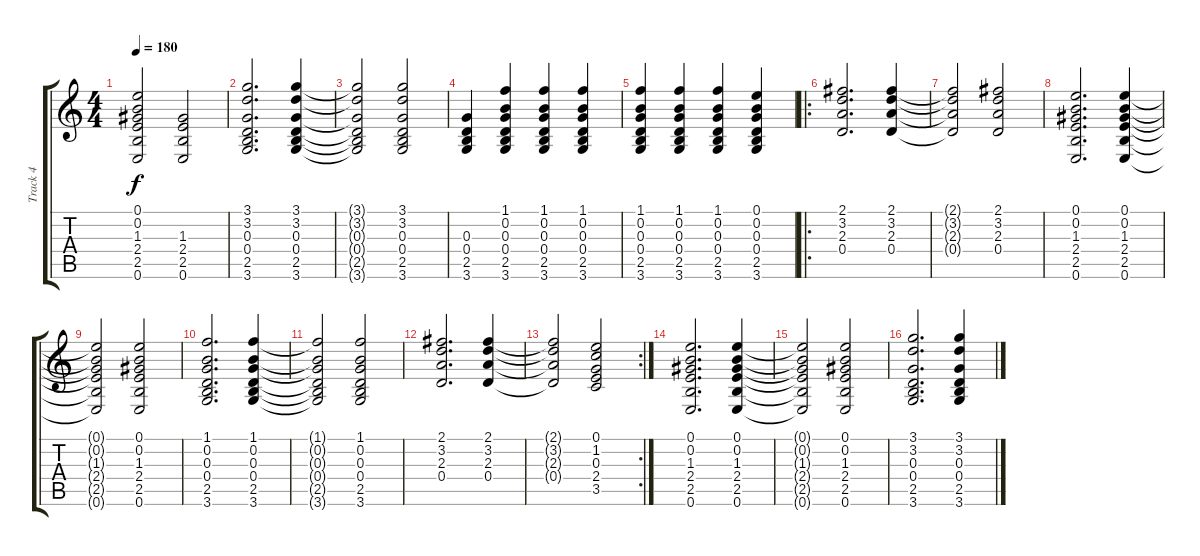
\track ("Track 4" "Track 4") {instrument overdrivenguitar}
\staff {score tabs}
\tuning (E4 B3 G3 D3 A2 E2) {hide}
\ts (4 4)
\tempo 180
\clef g2
\ks c
(0.1{t} 0.2{t} 1.3{t} 2.4{t} 2.5{t} 0.6{t}).2{dy f} (1.3 2.4 2.5 0.6).2 |
(3.1 3.2 0.3 0.4 2.5 3.6).2{d} (3.1 3.2 0.3 0.4 2.5 3.6).4 |
(3.1{t} 3.2{t} 0.3{t} 0.4{t} 2.5{t} 3.6{t}).2 (3.1 3.2 0.3 0.4 2.5 3.6).2 |
(0.3 0.4 2.5 3.6).4 (1.1 0.2 0.3 0.4 2.5 3.6).4 (1.1 0.2 0.3 0.4 2.5 3.6).4 (1.1 0.2 0.3 0.4 2.5 3.6).4 |
(1.1 0.2 0.3 0.4 2.5 3.6).4 (1.1 0.2 0.3 0.4 2.5 3.6).4 (1.1 0.2 0.3 0.4 2.5 3.6).4 (0.1 0.2 0.3 0.4 2.5 3.6).4 |
\ro
(2.1 3.2 2.3 0.4).2{d} (2.1 3.2 2.3 0.4).4 |
(2.1{t} 3.2{t} 2.3{t} 0.4{t}).2 (2.1 3.2 2.3 0.4).2 |
(0.1 0.2 1.3 2.4 2.5 0.6).2{d} (0.1 0.2 1.3 2.4 2.5 0.6).4 |
(0.1{t} 0.2{t} 1.3{t} 2.4{t} 2.5{t} 0.6{t}).2 (0.1 0.2 1.3 2.4 2.5 0.6).2 |
(1.1 0.2 0.3 0.4 2.5 3.6).2{d} (1.1 0.2 0.3 0.4 2.5 3.6).4 |
(1.1{t} 0.2{t} 0.3{t} 0.4{t} 2.5{t} 3.6{t}).2 (1.1 0.2 0.3 0.4 2.5 3.6).2 |
(2.1 3.2 2.3 0.4).2{d} (2.1 3.2 2.3 0.4).4 |
\rc 2
(2.1{t} 3.2{t} 2.3{t} 0.4{t}).2 (0.1 1.2 0.3 2.4 3.5).2 |
(0.1 0.2 1.3 2.4 2.5 0.6).2{d} (0.1 0.2 1.3 2.4 2.5 0.6).4 |
(0.1{t} 0.2{t} 1.3{t} 2.4{t} 2.5{t} 0.6{t}).2 (0.1 0.2 1.3 2.4 2.5 0.6).2 |
(3.1 3.2 0.3 0.4 2.5 3.6).2{d} (3.1 3.2 0.3 0.4 2.5 3.6).4
